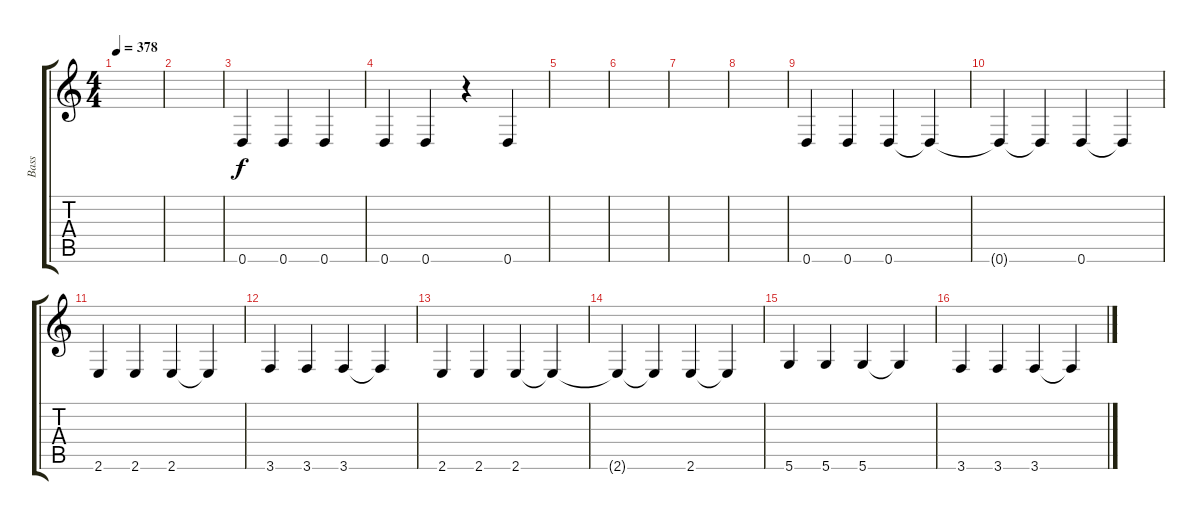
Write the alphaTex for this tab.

\track ("Bass" "Bass") {instrument electricbassfinger}
\staff {score tabs}
\tuning (E4 B3 G3 D3 A2 D2) {hide}
\ts (4 4)
\tempo 378
\clef g2
\ks c
|
|
0.6.4 0.6.4 0.6.4 |
0.6.4 0.6.4 r.4 0.6.4 |
|
|
|
|
0.6.4 0.6.4 0.6.4 0.6{t}.4 |
0.6{t}.4 0.6{t}.4 0.6.4 0.6{t}.4 |
2.6.4 2.6.4 2.6.4 2.6{t}.4 |
3.6.4 3.6.4 3.6.4 3.6{t}.4 |
2.6.4 2.6.4 2.6.4 2.6{t}.4 |
2.6{t}.4 2.6{t}.4 2.6.4 2.6{t}.4 |
5.6.4 5.6.4 5.6.4 5.6{t}.4 |
3.6.4 3.6.4 3.6.4 3.6{t}.4
